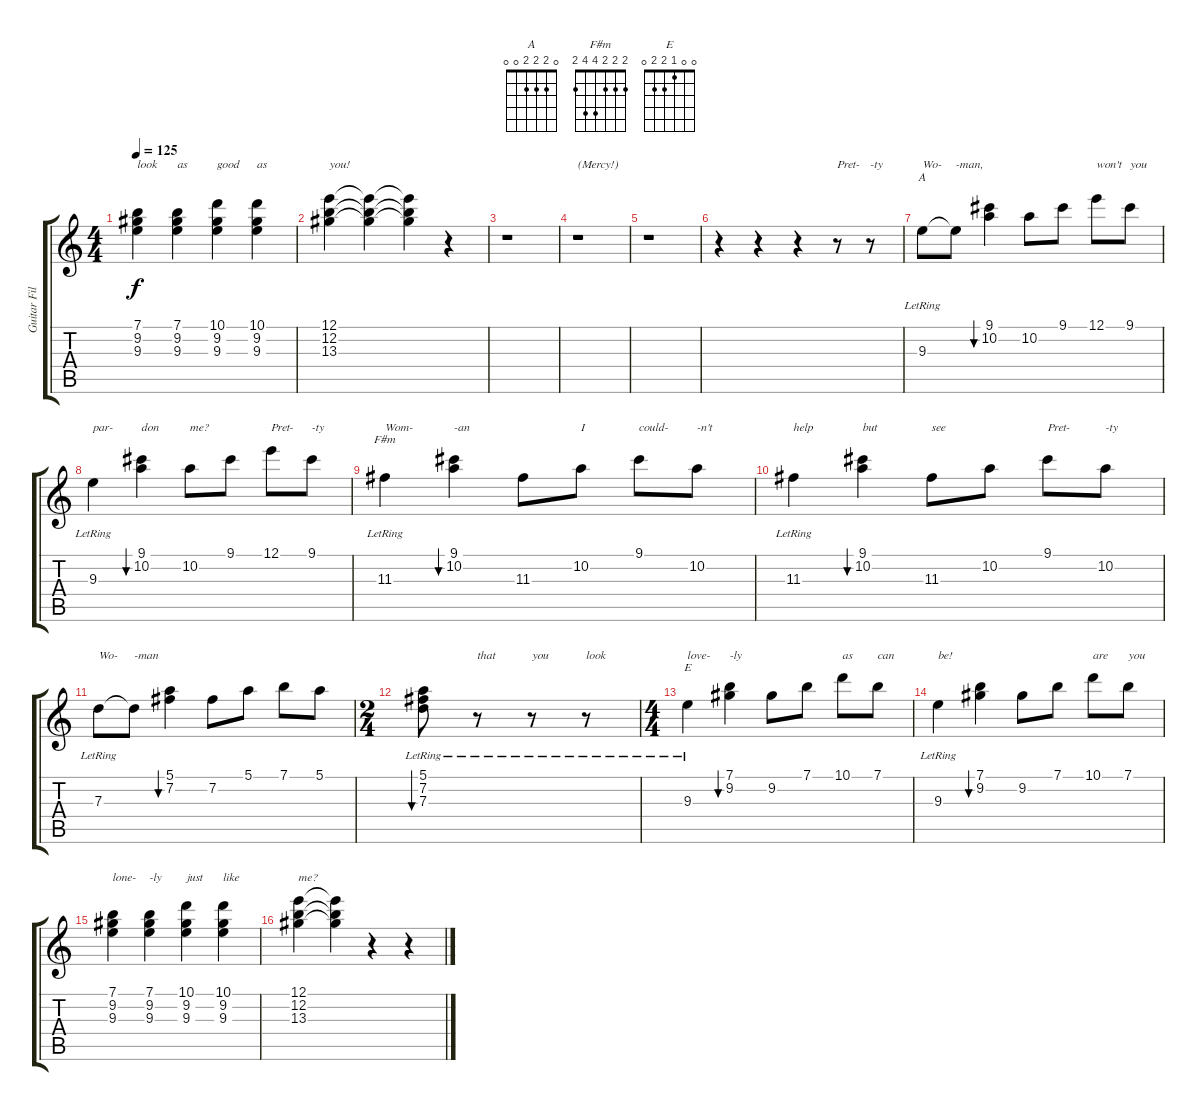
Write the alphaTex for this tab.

\track ("Guitar Fills" "Guitar Fil") {instrument electricguitarjazz}
\staff {score tabs}
\tuning (E4 B3 G3 D3 A2 E2) {hide}
\chord ("A" 0 2 2 2 0 0)
\chord ("F#m" 2 2 2 4 4 2)
\chord ("E" 0 0 1 2 2 0)
\ts (4 4)
\tempo 125
\clef g2
\ks c
(7.1 9.2 9.3).4{txt "look" dy f} (7.1 9.2 9.3).4{txt "as"} (10.1 9.2 9.3).4{txt "good"} (10.1 9.2 9.3).4{txt "as"} |
(12.1 12.2 13.3).4{txt "you!"} (12.1{t} 12.2{t} 13.3{t}).4 (12.1{t} 12.2{t} 13.3{t}).4 r.4 |
r.1 |
r.1{txt "(Mercy!)"} |
r.1 |
r.4 r.4 r.4 r.8{txt "Pret-"} r.8{txt "-ty"} |
9.3{lr}.8{ch "A" txt "Wo-"} 9.3{t}.8{txt "-man,"} (9.1 10.2).4{bu 120} 10.2.8 9.1.8 12.1.8{txt "won't"} 9.1.8{txt "you"} |
9.3{lr}.4{txt "par-"} (9.1 10.2).4{bu 120 txt "don"} 10.2.8{txt "me?"} 9.1.8 12.1.8{txt "Pret-"} 9.1.8{txt "-ty"} |
11.3{lr}.4{ch "F#m" txt "Wom-"} (9.1 10.2).4{bu 120 txt "-an"} 11.3.8 10.2.8{txt "I"} 9.1.8{txt "could-"} 10.2.8{txt "-n't"} |
11.3{lr}.4{txt "help"} (9.1 10.2).4{bu 120 txt "but"} 11.3.8{txt "see"} 10.2.8 9.1.8{txt "Pret-"} 10.2.8{txt "-ty"} |
7.3{lr}.8{txt "Wo-"} 7.3{t}.8{txt "-man"} (5.1 7.2).4{bu 120} 7.2.8 5.1.8 7.1.8 5.1.8 |
\ts (2 4)
(5.1{lr} 7.2{lr} 7.3).8{bu 120} r.8{txt "that"} r.8{txt "you"} r.8{txt "look"} |
\ts (4 4)
9.3{lr}.4{ch "E" txt "love-"} (7.1 9.2).4{bu 120 txt "-ly"} 9.2.8 7.1.8 10.1.8{txt "as"} 7.1.8{txt "can"} |
9.3{lr}.4{txt "be!"} (7.1 9.2).4{bu 120} 9.2.8 7.1.8 10.1.8{txt "are"} 7.1.8{txt "you"} |
(7.1 9.2 9.3).4{txt "lone-"} (7.1 9.2 9.3).4{txt "-ly"} (10.1 9.2 9.3).4{txt "just"} (10.1 9.2 9.3).4{txt "like"} |
(12.1 12.2 13.3).4{txt "me?"} (12.1{t} 12.2{t} 13.3{t}).4 r.4 r.4
